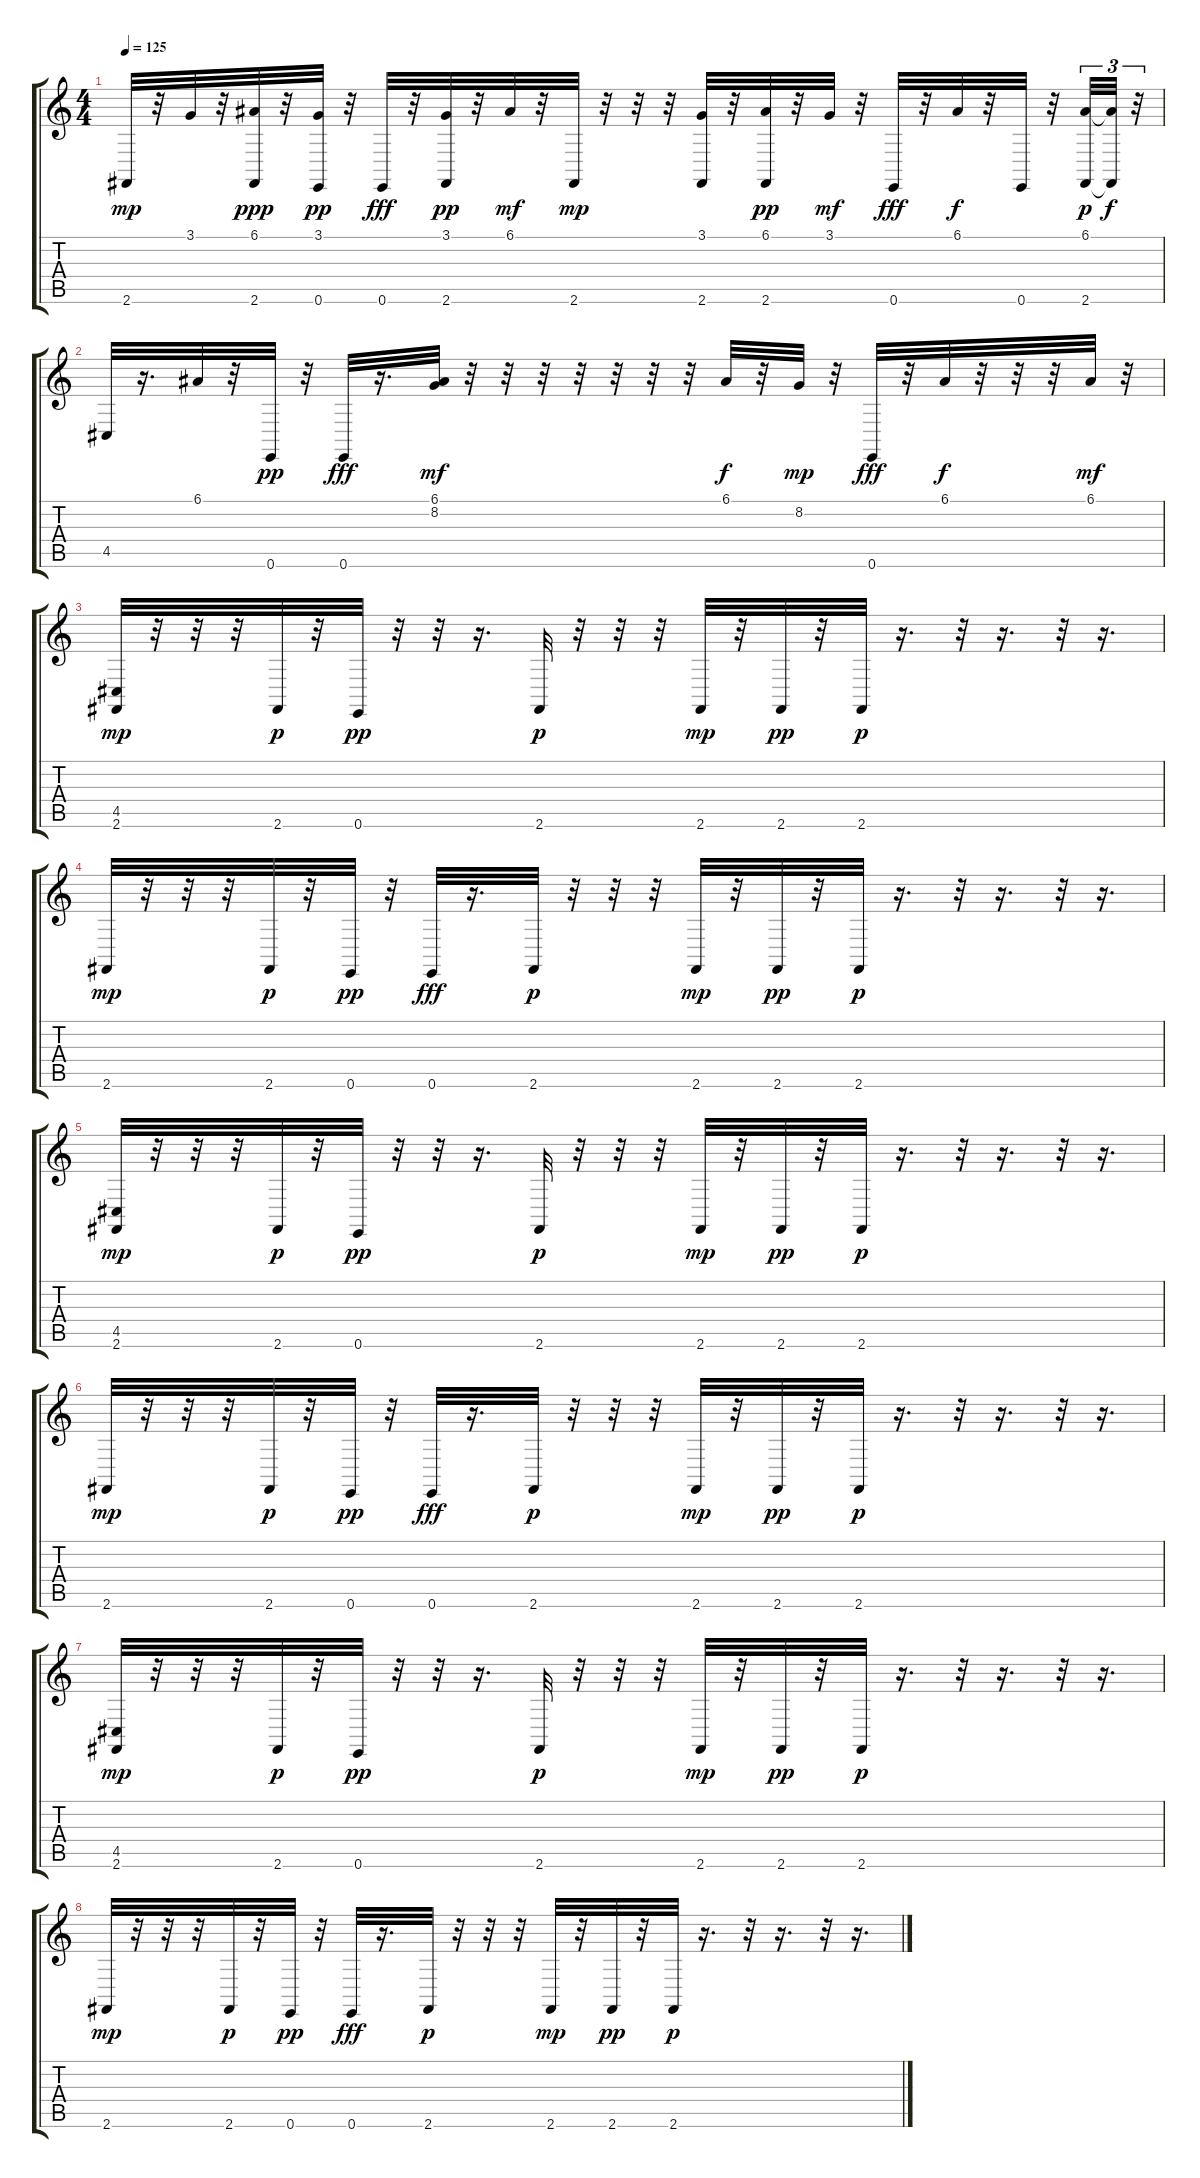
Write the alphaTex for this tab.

\track "" {instrument acousticgrandpiano}
\staff {score tabs}
\tuning (E4 B3 G3 D3 A2 E2) {hide}
\ts (4 4)
\tempo 125
\clef g2
\ks c
2.6.32{dy mp} r.32 3.1.32 r.32 (6.1 2.6).32{dy ppp} r.32 (3.1 0.6).32{dy pp} r.32 0.6.32{dy fff} r.32 (3.1 2.6).32{dy pp} r.32 6.1.32{dy mf} r.32 2.6.32{dy mp} r.32 r.32 r.32 (3.1 2.6).32 r.32 (6.1 2.6).32{dy pp} r.32 3.1.32{dy mf} r.32 0.6.32{dy fff} r.32 6.1.32{dy f} r.32 0.6.32 r.32 (6.1 2.6).32{tu (3 2) dy p} (6.1{t} 2.6{t}).32{tu (3 2) dy f} r.32{tu (3 2)} |
4.5.32 r.16{d} 6.1.32 r.32 0.6.32{dy pp} r.32 0.6.32{dy fff} r.16{d} (6.1 8.2).32{dy mf} r.32 r.32 r.32 r.32 r.32 r.32 r.32 6.1.32{dy f} r.32 8.2.32{dy mp} r.32 0.6.32{dy fff} r.32 6.1.32{dy f} r.32 r.32 r.32 6.1.32{dy mf} r.32 |
(4.5 2.6).32{dy mp} r.32 r.32 r.32 2.6.32{dy p} r.32 0.6.32{dy pp} r.32 r.32 r.16{d} 2.6.32{dy p} r.32 r.32 r.32 2.6.32{dy mp} r.32 2.6.32{dy pp} r.32 2.6.32{dy p} r.16{d} r.32 r.16{d} r.32 r.16{d} |
2.6.32{dy mp} r.32 r.32 r.32 2.6.32{dy p} r.32 0.6.32{dy pp} r.32 0.6.32{dy fff} r.16{d} 2.6.32{dy p} r.32 r.32 r.32 2.6.32{dy mp} r.32 2.6.32{dy pp} r.32 2.6.32{dy p} r.16{d} r.32 r.16{d} r.32 r.16{d} |
(4.5 2.6).32{dy mp} r.32 r.32 r.32 2.6.32{dy p} r.32 0.6.32{dy pp} r.32 r.32 r.16{d} 2.6.32{dy p} r.32 r.32 r.32 2.6.32{dy mp} r.32 2.6.32{dy pp} r.32 2.6.32{dy p} r.16{d} r.32 r.16{d} r.32 r.16{d} |
2.6.32{dy mp} r.32 r.32 r.32 2.6.32{dy p} r.32 0.6.32{dy pp} r.32 0.6.32{dy fff} r.16{d} 2.6.32{dy p} r.32 r.32 r.32 2.6.32{dy mp} r.32 2.6.32{dy pp} r.32 2.6.32{dy p} r.16{d} r.32 r.16{d} r.32 r.16{d} |
(4.5 2.6).32{dy mp} r.32 r.32 r.32 2.6.32{dy p} r.32 0.6.32{dy pp} r.32 r.32 r.16{d} 2.6.32{dy p} r.32 r.32 r.32 2.6.32{dy mp} r.32 2.6.32{dy pp} r.32 2.6.32{dy p} r.16{d} r.32 r.16{d} r.32 r.16{d} |
2.6.32{dy mp} r.32 r.32 r.32 2.6.32{dy p} r.32 0.6.32{dy pp} r.32 0.6.32{dy fff} r.16{d} 2.6.32{dy p} r.32 r.32 r.32 2.6.32{dy mp} r.32 2.6.32{dy pp} r.32 2.6.32{dy p} r.16{d} r.32 r.16{d} r.32 r.16{d}
